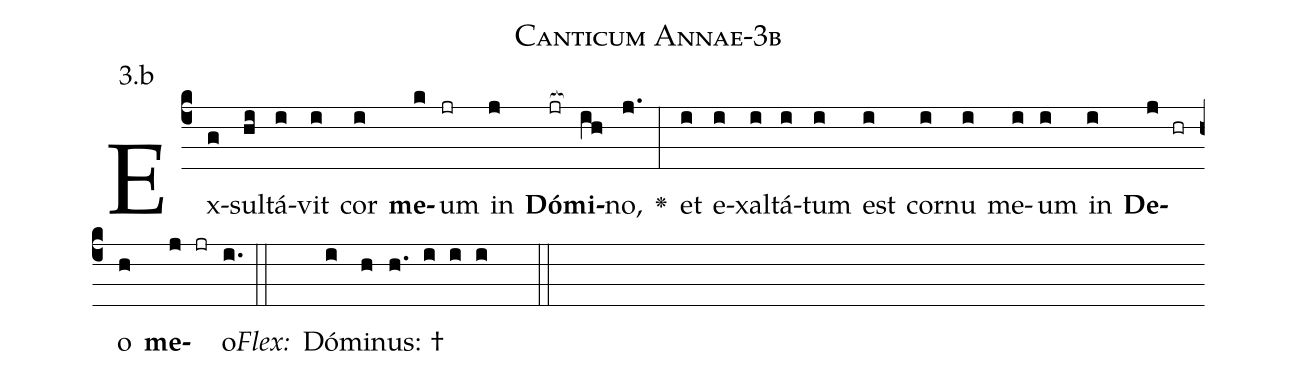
name: Canticum Annae-3b;
annotation: 3.b;
%%
(c4)Ex(g)sul(hi)tá(i)vit(i) cor(i) <b>me</b>(k)um(jr) in(j) <b>Dó</b>(jr[ocb:1{])<b>mi</b>(ih[ocb:0}])no,(j.) <v>\greheightstar</v>(:) et(i) e(i)xal(i)tá(i)tum(i) est(i) cor(i)nu(i) me(i)um(i) in(i) <b>De</b>(j hr)o(h) <b>me</b>(j jr)o.(i.) (::)
<i>Flex:</i>()  Dó(i)mi(h)nus: †(h. i i i  ::)

%E(i) u(i) o(j) u(h) a(j) e.(i.) (::)
